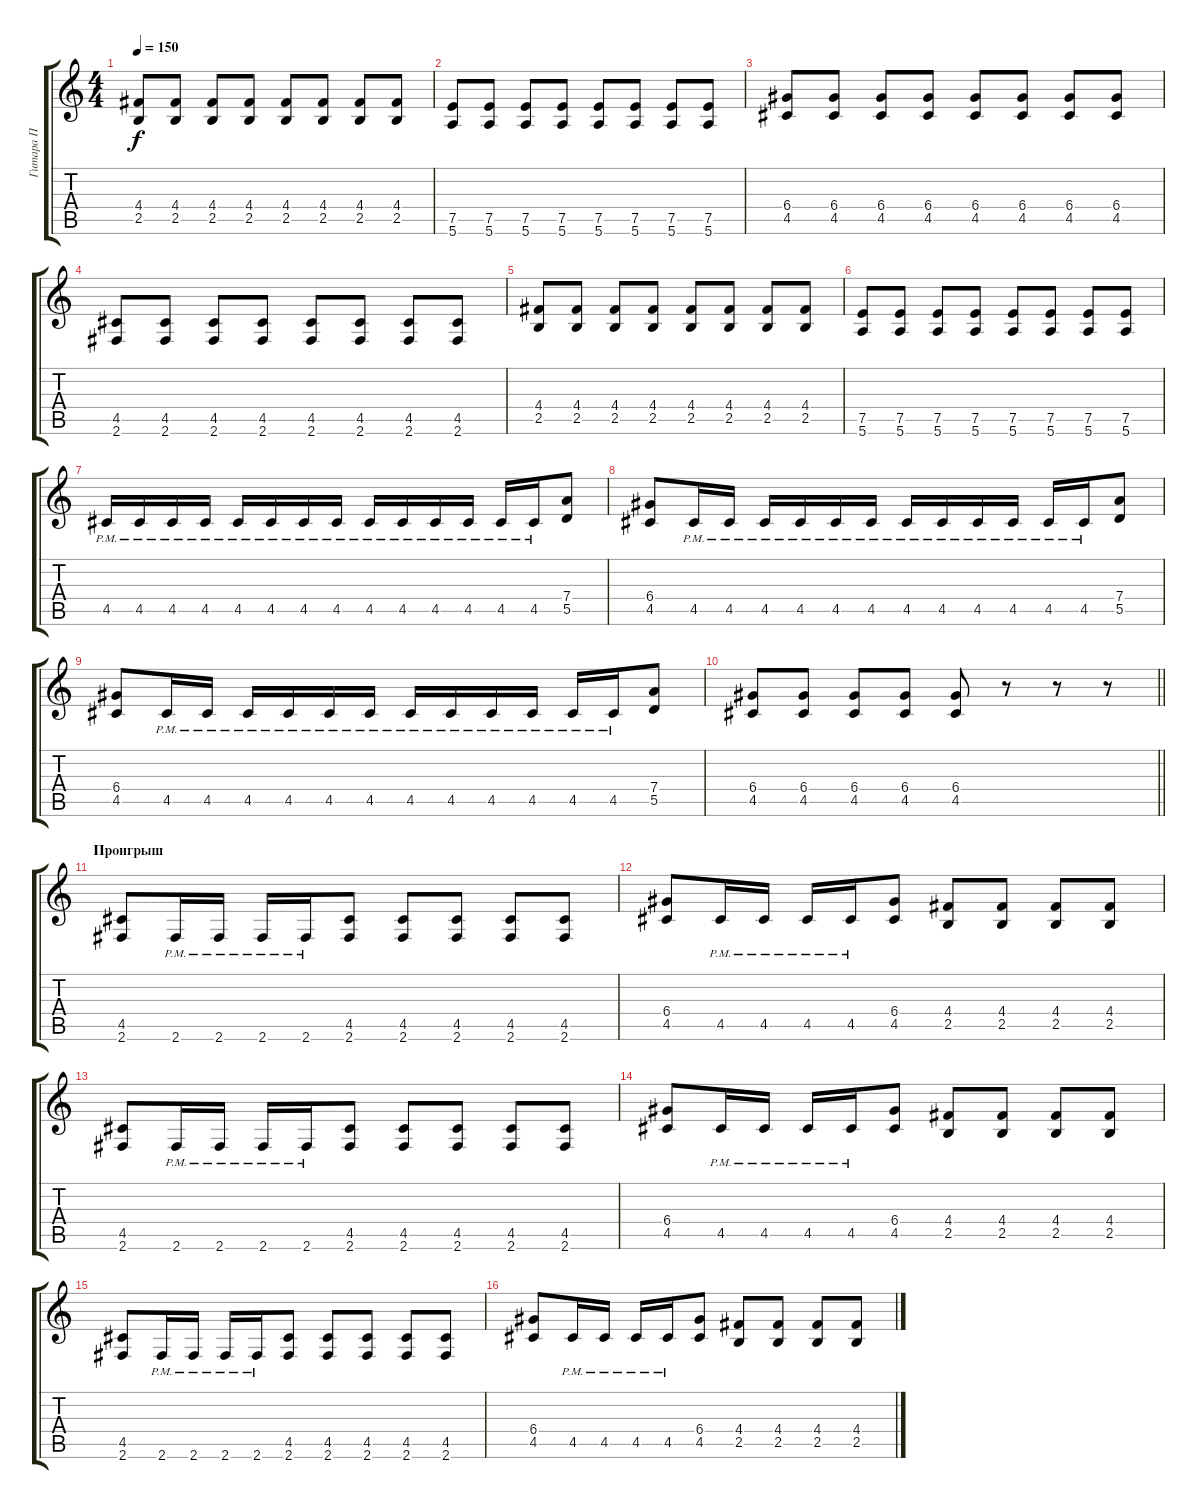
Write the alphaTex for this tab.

\track ("Гитара П" "Гитара П") {instrument overdrivenguitar}
\staff {score tabs}
\tuning (E4 B3 G3 D3 A2 E2) {hide}
\ts (4 4)
\tempo 150
\clef g2
\ks c
(4.4 2.5).8{dy f} (4.4 2.5).8 (4.4 2.5).8 (4.4 2.5).8 (4.4 2.5).8 (4.4 2.5).8 (4.4 2.5).8 (4.4 2.5).8 |
(7.5 5.6).8 (7.5 5.6).8 (7.5 5.6).8 (7.5 5.6).8 (7.5 5.6).8 (7.5 5.6).8 (7.5 5.6).8 (7.5 5.6).8 |
(6.4 4.5).8 (6.4 4.5).8 (6.4 4.5).8 (6.4 4.5).8 (6.4 4.5).8 (6.4 4.5).8 (6.4 4.5).8 (6.4 4.5).8 |
(4.5 2.6).8 (4.5 2.6).8 (4.5 2.6).8 (4.5 2.6).8 (4.5 2.6).8 (4.5 2.6).8 (4.5 2.6).8 (4.5 2.6).8 |
(4.4 2.5).8 (4.4 2.5).8 (4.4 2.5).8 (4.4 2.5).8 (4.4 2.5).8 (4.4 2.5).8 (4.4 2.5).8 (4.4 2.5).8 |
(7.5 5.6).8 (7.5 5.6).8 (7.5 5.6).8 (7.5 5.6).8 (7.5 5.6).8 (7.5 5.6).8 (7.5 5.6).8 (7.5 5.6).8 |
4.5{pm}.16 4.5{pm}.16 4.5{pm}.16 4.5{pm}.16 4.5{pm}.16 4.5{pm}.16 4.5{pm}.16 4.5{pm}.16 4.5{pm}.16 4.5{pm}.16 4.5{pm}.16 4.5{pm}.16 4.5{pm}.16 4.5{pm}.16 (7.4 5.5).8 |
(6.4 4.5).8 4.5{pm}.16 4.5{pm}.16 4.5{pm}.16 4.5{pm}.16 4.5{pm}.16 4.5{pm}.16 4.5{pm}.16 4.5{pm}.16 4.5{pm}.16 4.5{pm}.16 4.5{pm}.16 4.5{pm}.16 (7.4 5.5).8 |
(6.4 4.5).8 4.5{pm}.16 4.5{pm}.16 4.5{pm}.16 4.5{pm}.16 4.5{pm}.16 4.5{pm}.16 4.5{pm}.16 4.5{pm}.16 4.5{pm}.16 4.5{pm}.16 4.5{pm}.16 4.5{pm}.16 (7.4 5.5).8 |
\barLineRight lightlight
(6.4 4.5).8 (6.4 4.5).8 (6.4 4.5).8 (6.4 4.5).8 (6.4 4.5).8 r.8 r.8 r.8 |
\section ("" "Проигрыш")
(4.5 2.6).8 2.6{pm}.16 2.6{pm}.16 2.6{pm}.16 2.6{pm}.16 (4.5 2.6).8 (4.5 2.6).8 (4.5 2.6).8 (4.5 2.6).8 (4.5 2.6).8 |
(6.4 4.5).8 4.5{pm}.16 4.5{pm}.16 4.5{pm}.16 4.5{pm}.16 (6.4 4.5).8 (4.4 2.5).8 (4.4 2.5).8 (4.4 2.5).8 (4.4 2.5).8 |
(4.5 2.6).8 2.6{pm}.16 2.6{pm}.16 2.6{pm}.16 2.6{pm}.16 (4.5 2.6).8 (4.5 2.6).8 (4.5 2.6).8 (4.5 2.6).8 (4.5 2.6).8 |
(6.4 4.5).8 4.5{pm}.16 4.5{pm}.16 4.5{pm}.16 4.5{pm}.16 (6.4 4.5).8 (4.4 2.5).8 (4.4 2.5).8 (4.4 2.5).8 (4.4 2.5).8 |
(4.5 2.6).8 2.6{pm}.16 2.6{pm}.16 2.6{pm}.16 2.6{pm}.16 (4.5 2.6).8 (4.5 2.6).8 (4.5 2.6).8 (4.5 2.6).8 (4.5 2.6).8 |
(6.4 4.5).8 4.5{pm}.16 4.5{pm}.16 4.5{pm}.16 4.5{pm}.16 (6.4 4.5).8 (4.4 2.5).8 (4.4 2.5).8 (4.4 2.5).8 (4.4 2.5).8
